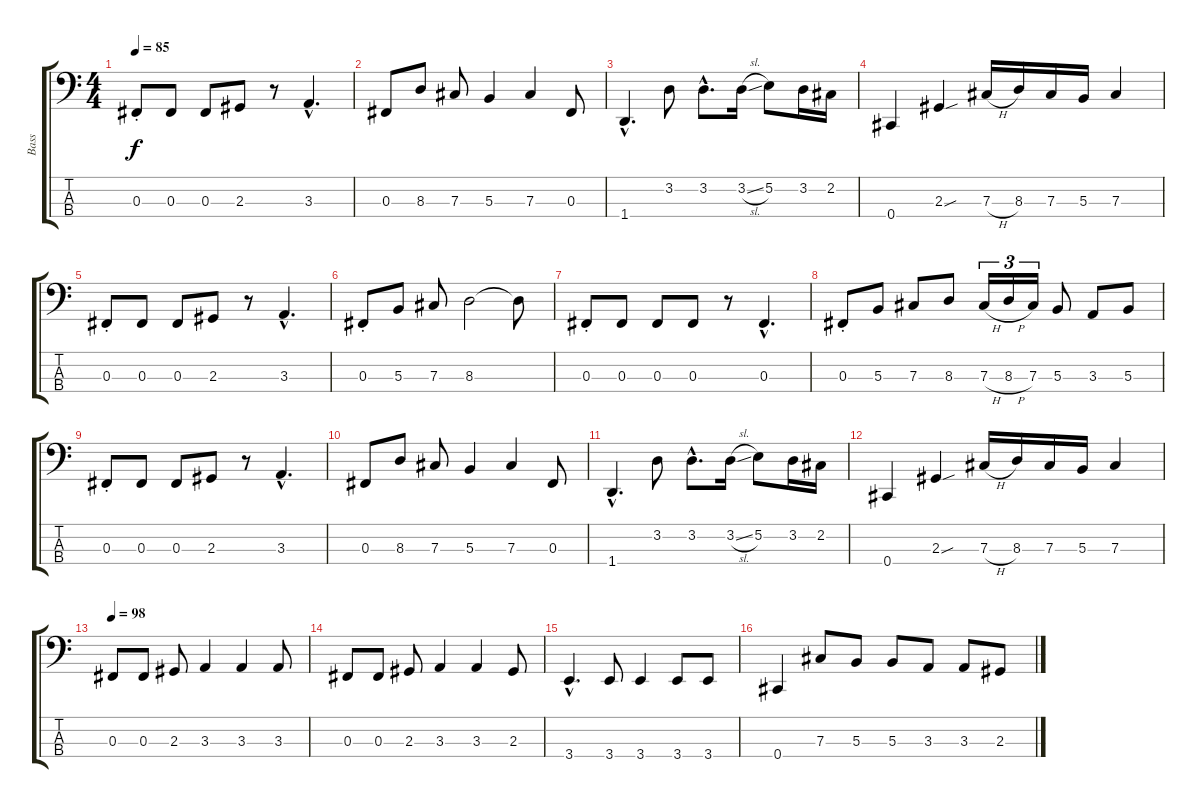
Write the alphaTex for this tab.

\track ("Bass" "Bass") {instrument electricbassfinger}
\staff {score tabs}
\tuning (E2 B1 Gb1 Db1) {hide}
\ts (4 4)
\tempo 85
\clef f4
\ks c
0.3{st}.8{dy f} 0.3.8 0.3.8 2.3.8 r.8 3.3{hac}.4{d} |
0.3.8 8.3.8 7.3.8 5.3.4 7.3.4 0.3.8 |
1.4{hac}.4{d} 3.2.8 3.2{hac}.8{d} 3.2{sl}.16 5.2.8 3.2.16 2.2.16 |
0.4.4 2.3{sou}.4 7.3{h}.16 8.3.16 7.3.16 5.3.16 7.3.4 |
0.3{st}.8 0.3.8 0.3.8 2.3.8 r.8 3.3{hac}.4{d} |
0.3{st}.8 5.3.8 7.3.8 8.3.2 8.3{t}.8 |
0.3{st}.8 0.3.8 0.3.8 0.3.8 r.8 0.3{hac}.4{d} |
0.3{st}.8 5.3.8 7.3.8 8.3.8 7.3{h}.16{tu (3 2)} 8.3{h}.16{tu (3 2)} 7.3.16{tu (3 2)} 5.3.8 3.3.8 5.3.8 |
0.3{st}.8 0.3.8 0.3.8 2.3.8 r.8 3.3{hac}.4{d} |
0.3.8 8.3.8 7.3.8 5.3.4 7.3.4 0.3.8 |
1.4{hac}.4{d} 3.2.8 3.2{hac}.8{d} 3.2{sl}.16 5.2.8 3.2.16 2.2.16 |
0.4.4 2.3{sou}.4 7.3{h}.16 8.3.16 7.3.16 5.3.16 7.3.4 |
\tempo 98
0.3.8 0.3.8 2.3.8 3.3.4 3.3.4 3.3.8 |
0.3.8 0.3.8 2.3.8 3.3.4 3.3.4 2.3.8 |
3.4{hac}.4{d} 3.4.8 3.4.4 3.4.8 3.4.8 |
0.4.4 7.3.8 5.3.8 5.3.8 3.3.8 3.3.8 2.3.8
